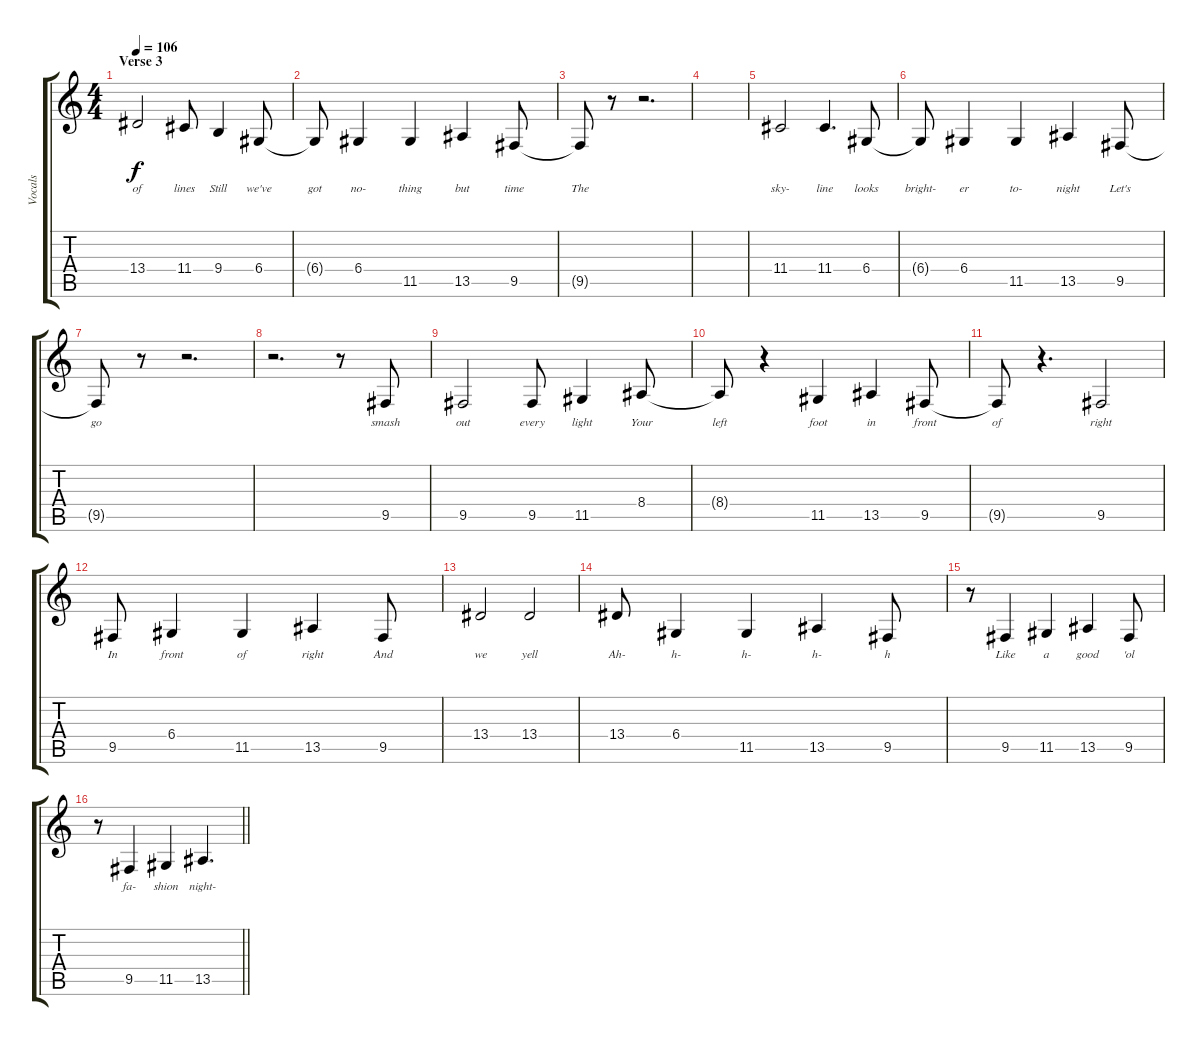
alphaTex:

\track ("Vocals" "Vocals") {instrument oboe}
\staff {score tabs}
\tuning (E4 B3 G3 D3 A2 E2) {hide}
\ts (4 4)
\section ("" "Verse 3")
\tempo 106
\clef g2
\ks c
13.4.2{lyrics (0 "of") lyrics (1 "") lyrics (2 "") lyrics (3 "") lyrics (4 "") dy f} 11.4.8{lyrics (0 "lines") lyrics (1 "") lyrics (2 "") lyrics (3 "") lyrics (4 "")} 9.4.4{lyrics (0 "Still") lyrics (1 "") lyrics (2 "") lyrics (3 "") lyrics (4 "")} 6.4.8{lyrics (0 "we've") lyrics (1 "") lyrics (2 "") lyrics (3 "") lyrics (4 "")} |
6.4{t}.8{lyrics (0 "got") lyrics (1 "") lyrics (2 "") lyrics (3 "") lyrics (4 "")} 6.4.4{lyrics (0 "no-") lyrics (1 "") lyrics (2 "") lyrics (3 "") lyrics (4 "")} 11.5.4{lyrics (0 "thing") lyrics (1 "") lyrics (2 "") lyrics (3 "") lyrics (4 "")} 13.5.4{lyrics (0 "but") lyrics (1 "") lyrics (2 "") lyrics (3 "") lyrics (4 "")} 9.5.8{lyrics (0 "time") lyrics (1 "") lyrics (2 "") lyrics (3 "") lyrics (4 "")} |
9.5{t}.8{lyrics (0 "The") lyrics (1 "") lyrics (2 "") lyrics (3 "") lyrics (4 "")} r.8 r.2{d} |
|
11.4.2{lyrics (0 "sky-") lyrics (1 "") lyrics (2 "") lyrics (3 "") lyrics (4 "")} 11.4.4{d lyrics (0 "line") lyrics (1 "") lyrics (2 "") lyrics (3 "") lyrics (4 "")} 6.4.8{lyrics (0 "looks") lyrics (1 "") lyrics (2 "") lyrics (3 "") lyrics (4 "")} |
6.4{t}.8{lyrics (0 "bright-") lyrics (1 "") lyrics (2 "") lyrics (3 "") lyrics (4 "")} 6.4.4{lyrics (0 "er") lyrics (1 "") lyrics (2 "") lyrics (3 "") lyrics (4 "")} 11.5.4{lyrics (0 "to-") lyrics (1 "") lyrics (2 "") lyrics (3 "") lyrics (4 "")} 13.5.4{lyrics (0 "night") lyrics (1 "") lyrics (2 "") lyrics (3 "") lyrics (4 "")} 9.5.8{lyrics (0 "Let's") lyrics (1 "") lyrics (2 "") lyrics (3 "") lyrics (4 "")} |
9.5{t}.8{lyrics (0 "go") lyrics (1 "") lyrics (2 "") lyrics (3 "") lyrics (4 "")} r.8 r.2{d} |
r.2{d} r.8 9.5.8{lyrics (0 "smash") lyrics (1 "") lyrics (2 "") lyrics (3 "") lyrics (4 "")} |
9.5.2{lyrics (0 "out") lyrics (1 "") lyrics (2 "") lyrics (3 "") lyrics (4 "")} 9.5.8{lyrics (0 "every") lyrics (1 "") lyrics (2 "") lyrics (3 "") lyrics (4 "")} 11.5.4{lyrics (0 "light") lyrics (1 "") lyrics (2 "") lyrics (3 "") lyrics (4 "")} 8.4.8{lyrics (0 "Your") lyrics (1 "") lyrics (2 "") lyrics (3 "") lyrics (4 "")} |
8.4{t}.8{lyrics (0 "left") lyrics (1 "") lyrics (2 "") lyrics (3 "") lyrics (4 "")} r.4 11.5.4{lyrics (0 "foot") lyrics (1 "") lyrics (2 "") lyrics (3 "") lyrics (4 "")} 13.5.4{lyrics (0 "in") lyrics (1 "") lyrics (2 "") lyrics (3 "") lyrics (4 "")} 9.5.8{lyrics (0 "front") lyrics (1 "") lyrics (2 "") lyrics (3 "") lyrics (4 "")} |
9.5{t}.8{lyrics (0 "of") lyrics (1 "") lyrics (2 "") lyrics (3 "") lyrics (4 "")} r.4{d} 9.5.2{lyrics (0 "right") lyrics (1 "") lyrics (2 "") lyrics (3 "") lyrics (4 "")} |
9.5.8{lyrics (0 "In") lyrics (1 "") lyrics (2 "") lyrics (3 "") lyrics (4 "")} 6.4.4{lyrics (0 "front") lyrics (1 "") lyrics (2 "") lyrics (3 "") lyrics (4 "")} 11.5.4{lyrics (0 "of") lyrics (1 "") lyrics (2 "") lyrics (3 "") lyrics (4 "")} 13.5.4{lyrics (0 "right") lyrics (1 "") lyrics (2 "") lyrics (3 "") lyrics (4 "")} 9.5.8{lyrics (0 "And") lyrics (1 "") lyrics (2 "") lyrics (3 "") lyrics (4 "")} |
13.4.2{lyrics (0 "we") lyrics (1 "") lyrics (2 "") lyrics (3 "") lyrics (4 "")} 13.4.2{lyrics (0 "yell") lyrics (1 "") lyrics (2 "") lyrics (3 "") lyrics (4 "")} |
13.4.8{lyrics (0 "Ah-") lyrics (1 "") lyrics (2 "") lyrics (3 "") lyrics (4 "")} 6.4.4{lyrics (0 "h-") lyrics (1 "") lyrics (2 "") lyrics (3 "") lyrics (4 "")} 11.5.4{lyrics (0 "h-") lyrics (1 "") lyrics (2 "") lyrics (3 "") lyrics (4 "")} 13.5.4{lyrics (0 "h-") lyrics (1 "") lyrics (2 "") lyrics (3 "") lyrics (4 "")} 9.5.8{lyrics (0 "h") lyrics (1 "") lyrics (2 "") lyrics (3 "") lyrics (4 "")} |
r.8 9.5.4{lyrics (0 "Like") lyrics (1 "") lyrics (2 "") lyrics (3 "") lyrics (4 "")} 11.5.4{lyrics (0 "a") lyrics (1 "") lyrics (2 "") lyrics (3 "") lyrics (4 "")} 13.5.4{lyrics (0 "good") lyrics (1 "") lyrics (2 "") lyrics (3 "") lyrics (4 "")} 9.5.8{lyrics (0 "'ol") lyrics (1 "") lyrics (2 "") lyrics (3 "") lyrics (4 "")} |
\barLineRight lightlight
r.8 9.5.4{lyrics (0 "fa-") lyrics (1 "") lyrics (2 "") lyrics (3 "") lyrics (4 "")} 11.5.4{lyrics (0 "shion") lyrics (1 "") lyrics (2 "") lyrics (3 "") lyrics (4 "")} 13.5.4{d lyrics (0 "night-") lyrics (1 "") lyrics (2 "") lyrics (3 "") lyrics (4 "")}
